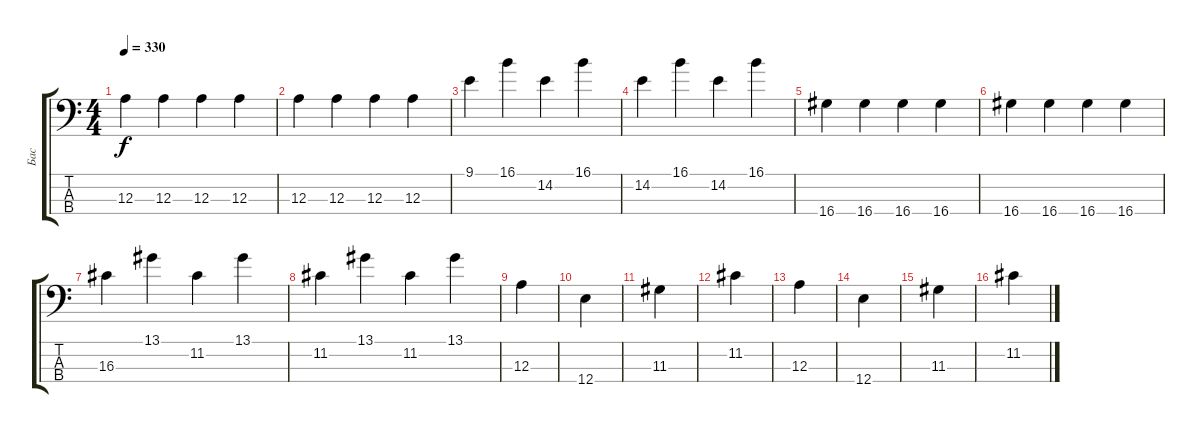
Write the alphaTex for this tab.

\track ("Бас" "Бас") {instrument electricbassfinger}
\staff {score tabs}
\tuning (G2 D2 A1 E1) {hide}
\ts (4 4)
\tempo 330
\clef f4
\ks c
12.3.4{dy f} 12.3.4 12.3.4 12.3.4 |
12.3.4 12.3.4 12.3.4 12.3.4 |
9.1.4 16.1.4 14.2.4 16.1.4 |
14.2.4 16.1.4 14.2.4 16.1.4 |
16.4.4 16.4.4 16.4.4 16.4.4 |
16.4.4 16.4.4 16.4.4 16.4.4 |
16.3.4 13.1.4 11.2.4 13.1.4 |
11.2.4 13.1.4 11.2.4 13.1.4 |
12.3.4 |
12.4.4 |
11.3.4 |
11.2.4 |
12.3.4 |
12.4.4 |
11.3.4 |
11.2.4
